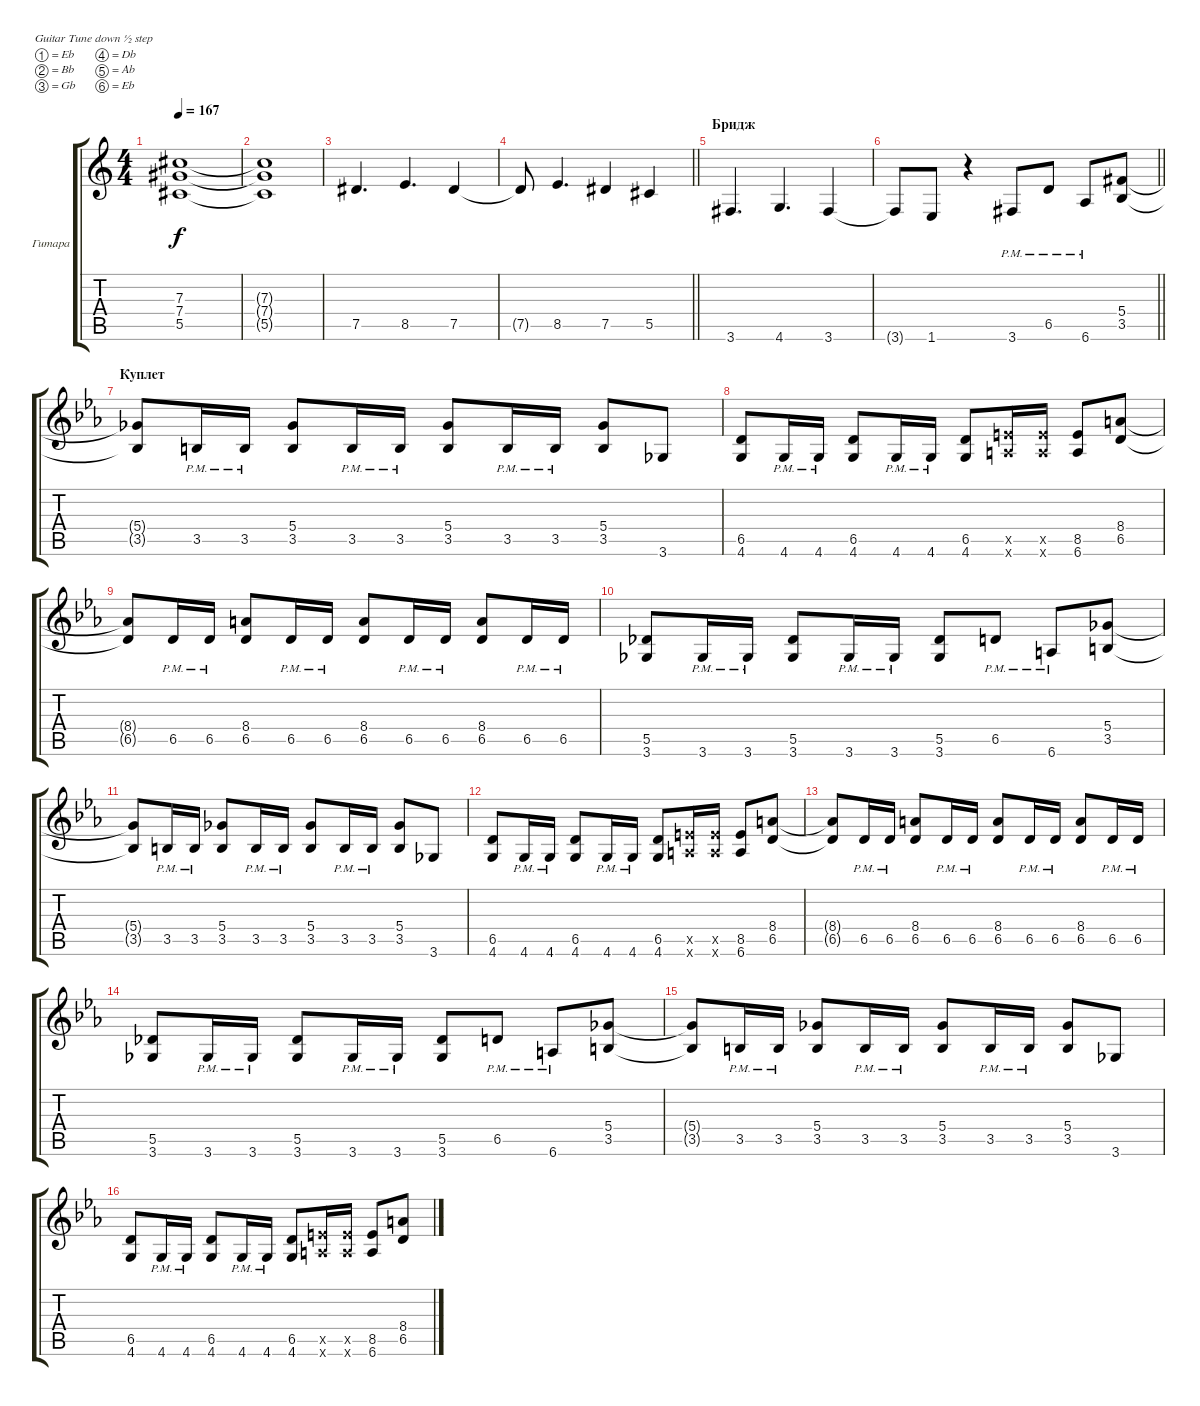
\bracketExtendMode groupsimilarinstruments
\firstSystemTrackNameOrientation horizontal
\otherSystemsTrackNameOrientation horizontal
\track ("Сергей Маврин" "Гитара") {instrument distortionguitar}
\staff {score tabs}
\tuning (Eb4 Bb3 Gb3 Db3 Ab2 Eb2)
\ts (4 4)
\tempo 167
\clef g2
\ks aminor
(7.3 7.4 5.5).1{dy f} |
(7.3{t} 7.4{t} 5.5{t}).1 |
7.5.4{d} 8.5.4{d} 7.5.4 |
\barLineRight lightlight
7.5{t}.8 8.5.4{d} 7.5.4 5.5.4 |
\section ("" "Бридж")
3.6.4{d} 4.6.4{d} 3.6.4 |
\barLineRight lightlight
3.6{t}.8 1.6.8 r.4 3.6{pm}.8 6.5{pm}.8 6.6{pm}.8 (5.4 3.5).8 |
\section ("" "Куплет")
\ks cminor
(5.4{t} 3.5{t}).8 3.5{pm}.16 3.5{pm}.16 (5.4 3.5).8 3.5{pm}.16 3.5{pm}.16 (5.4 3.5).8 3.5{pm}.16 3.5{pm}.16 (5.4 3.5).8 3.6.8 |
(6.5 4.6).8 4.6{pm}.16 4.6{pm}.16 (6.5 4.6).8 4.6{pm}.16 4.6{pm}.16 (6.5 4.6).8 (8.5{x} 6.6{x}).16 (8.5{x} 6.6{x}).16 (8.5 6.6).8 (8.4 6.5).8 |
(8.4{t} 6.5{t}).8 6.5{pm}.16 6.5{pm}.16 (8.4 6.5).8 6.5{pm}.16 6.5{pm}.16 (8.4 6.5).8 6.5{pm}.16 6.5{pm}.16 (8.4 6.5).8 6.5{pm}.16 6.5{pm}.16 |
(5.5 3.6).8 3.6{pm}.16 3.6{pm}.16 (5.5 3.6).8 3.6{pm}.16 3.6{pm}.16 (5.5 3.6).8 6.5{pm}.8 6.6{pm}.8 (5.4 3.5).8 |
(5.4{t} 3.5{t}).8 3.5{pm}.16 3.5{pm}.16 (5.4 3.5).8 3.5{pm}.16 3.5{pm}.16 (5.4 3.5).8 3.5{pm}.16 3.5{pm}.16 (5.4 3.5).8 3.6.8 |
(6.5 4.6).8 4.6{pm}.16 4.6{pm}.16 (6.5 4.6).8 4.6{pm}.16 4.6{pm}.16 (6.5 4.6).8 (8.5{x} 6.6{x}).16 (8.5{x} 6.6{x}).16 (8.5 6.6).8 (8.4 6.5).8 |
(8.4{t} 6.5{t}).8 6.5{pm}.16 6.5{pm}.16 (8.4 6.5).8 6.5{pm}.16 6.5{pm}.16 (8.4 6.5).8 6.5{pm}.16 6.5{pm}.16 (8.4 6.5).8 6.5{pm}.16 6.5{pm}.16 |
(5.5 3.6).8 3.6{pm}.16 3.6{pm}.16 (5.5 3.6).8 3.6{pm}.16 3.6{pm}.16 (5.5 3.6).8 6.5{pm}.8 6.6{pm}.8 (5.4 3.5).8 |
(5.4{t} 3.5{t}).8 3.5{pm}.16 3.5{pm}.16 (5.4 3.5).8 3.5{pm}.16 3.5{pm}.16 (5.4 3.5).8 3.5{pm}.16 3.5{pm}.16 (5.4 3.5).8 3.6.8 |
(6.5 4.6).8 4.6{pm}.16 4.6{pm}.16 (6.5 4.6).8 4.6{pm}.16 4.6{pm}.16 (6.5 4.6).8 (8.5{x} 6.6{x}).16 (8.5{x} 6.6{x}).16 (8.5 6.6).8 (8.4 6.5).8
